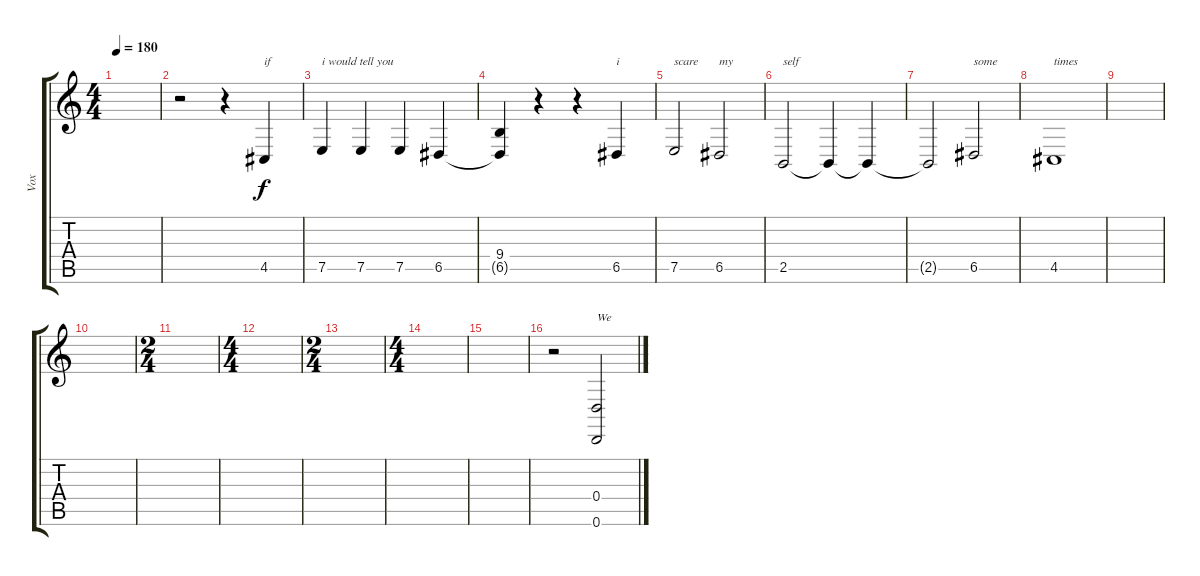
\track ("Vox" "Vox") {instrument lead2sawtooth}
\staff {score tabs}
\tuning (E4 B3 G3 D3 A2 D2) {hide}
\ts (4 4)
\tempo 180
\clef g2
\ks c
|
r.2 r.4 4.5.4{txt "if"} |
7.5.4{txt "i would tell you"} 7.5.4 7.5.4 6.5.4 |
(9.4 6.5{t}).4 r.4 r.4 6.5.4{txt "i"} |
7.5.2{txt "scare"} 6.5.2{txt "my"} |
2.5.2{txt "self"} 2.5{t}.4 2.5{t}.4 |
2.5{t}.2 6.5.2{txt "some"} |
4.5.1{txt "times"} |
|
|
\ts (2 4)
|
\ts (4 4)
|
\ts (2 4)
|
\ts (4 4)
|
|
r.2 (0.4 0.6).2{txt "We"}
